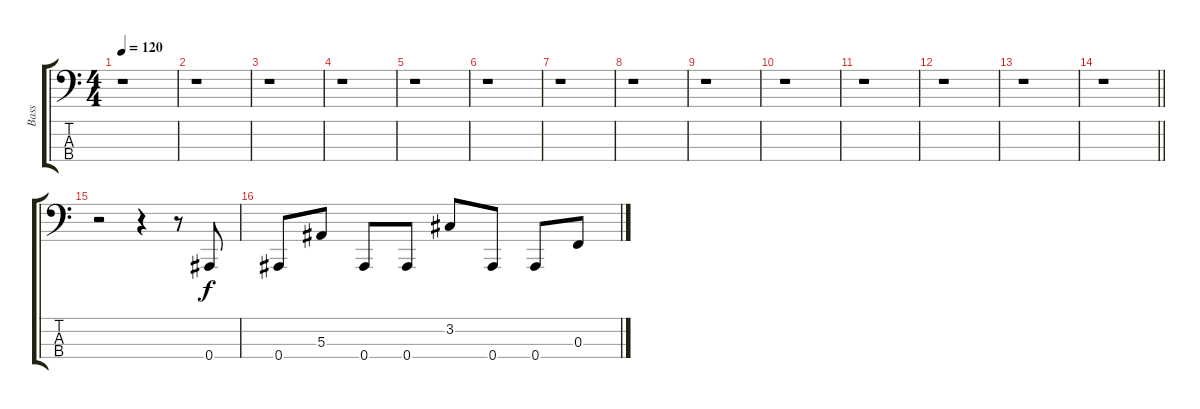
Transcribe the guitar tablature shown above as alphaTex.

\track ("Bass" "Bass") {instrument electricbassfinger}
\staff {score tabs}
\tuning (F2 Bb1 F1 Bb0) {hide}
\ts (4 4)
\tempo 120
\clef f4
\ks c
r.1{dy f} |
r.1 |
r.1 |
r.1 |
r.1 |
r.1 |
r.1 |
r.1 |
r.1 |
r.1 |
r.1 |
r.1 |
r.1 |
\barLineRight lightlight
r.1 |
r.2 r.4 r.8 0.4.8 |
0.4.8 5.3.8 0.4.8 0.4.8 3.2.8 0.4.8 0.4.8 0.3.8
